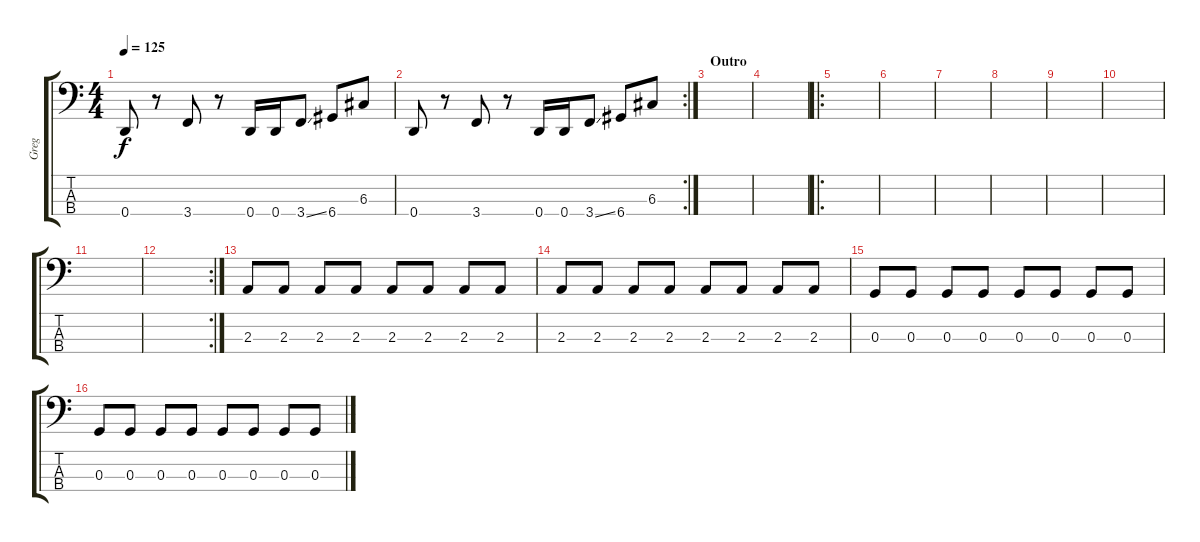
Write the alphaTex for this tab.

\track ("Greg" "Greg") {instrument electricbasspick}
\staff {score tabs}
\tuning (F2 C2 G1 D1) {hide}
\ts (4 4)
\tempo 125
\clef f4
\ks c
0.4.8{dy f} r.8 3.4.8 r.8 0.4.16 0.4.16 3.4{ss}.8 6.4.8 6.3.8 |
\rc 2
0.4.8 r.8 3.4.8 r.8 0.4.16 0.4.16 3.4{ss}.8 6.4.8 6.3.8 |
\section ("" "Outro")
|
|
\ro
|
|
|
|
|
|
|
\rc 2
|
2.3.8 2.3.8 2.3.8 2.3.8 2.3.8 2.3.8 2.3.8 2.3.8 |
2.3.8 2.3.8 2.3.8 2.3.8 2.3.8 2.3.8 2.3.8 2.3.8 |
0.3.8 0.3.8 0.3.8 0.3.8 0.3.8 0.3.8 0.3.8 0.3.8 |
0.3.8 0.3.8 0.3.8 0.3.8 0.3.8 0.3.8 0.3.8 0.3.8
